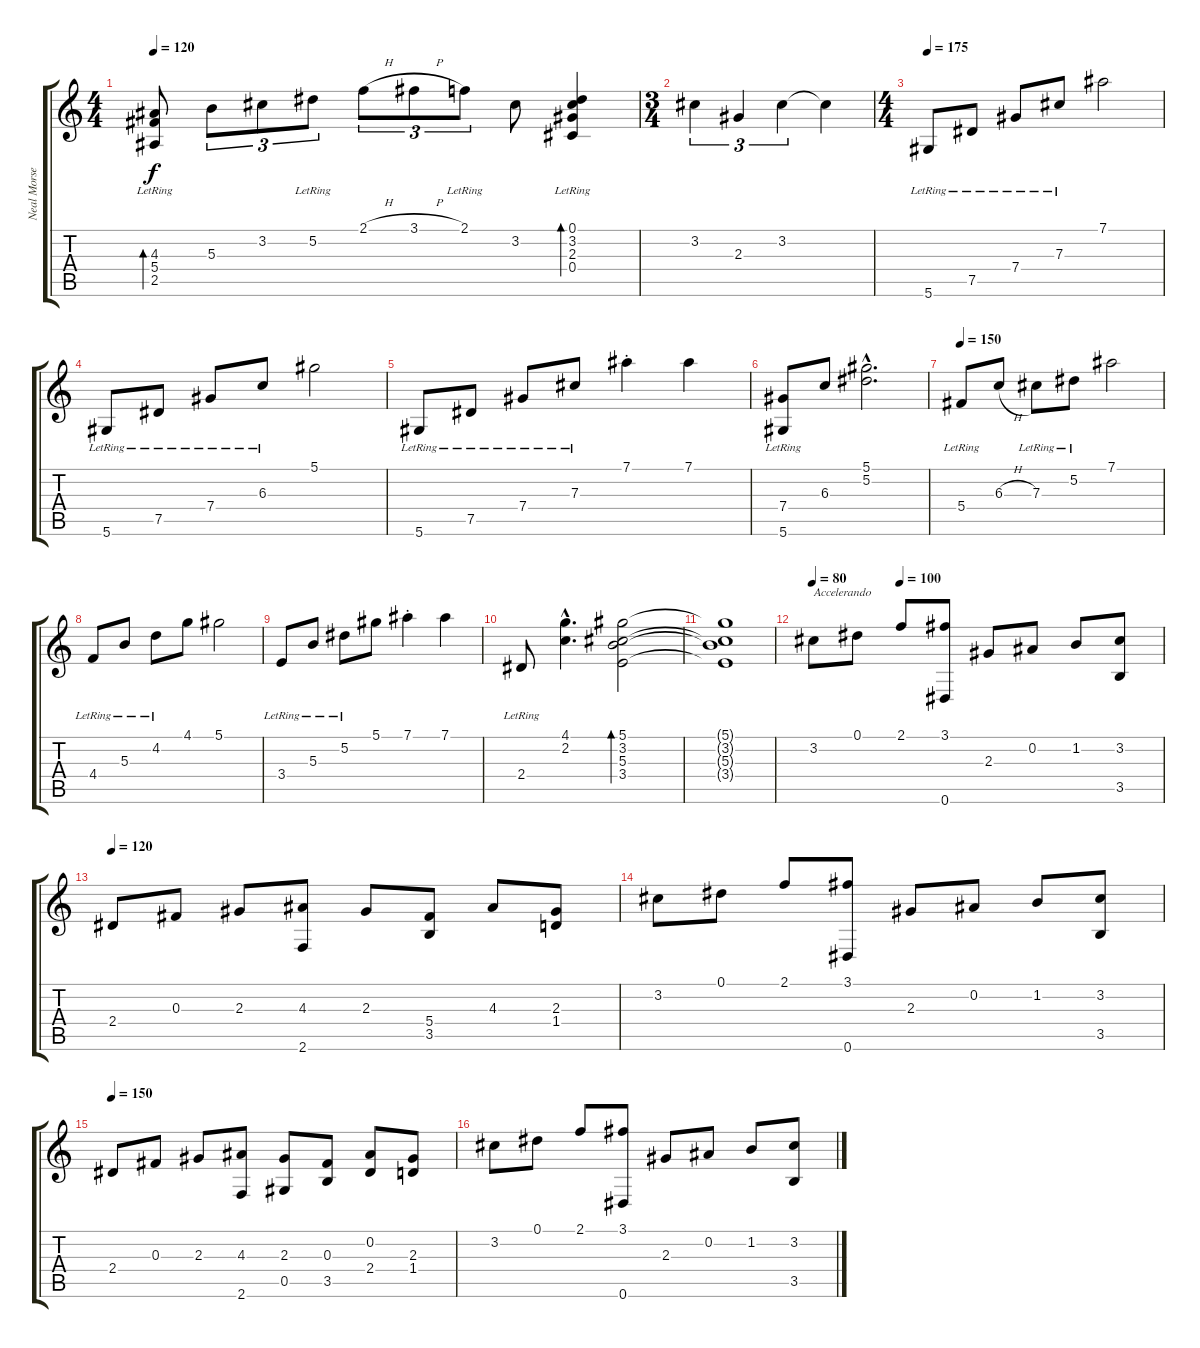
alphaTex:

\track ("Neal Morse" "Neal Morse") {instrument acousticguitarsteel}
\staff {score tabs}
\tuning (Eb4 Bb3 Gb3 Db3 Ab2 Eb2) {hide}
\ts (4 4)
\tempo 120
\clef g2
\ks c
(4.3 5.4{lr} 2.5{lr}).8{bd 480 dy f} 5.3.8{tu (3 2)} 3.2.8{tu (3 2)} 5.2{lr}.8{tu (3 2)} 2.1{h}.8{tu (3 2)} 3.1{h}.8{tu (3 2)} 2.1{lr}.8{tu (3 2)} 3.2.8 (0.1{lr} 3.2{lr} 2.3{lr} 0.4{lr}).4{bd 480} |
\ts (3 4)
3.2.4{tu (3 2)} 2.3.4{tu (3 2)} 3.2.4{tu (3 2)} 3.2{t}.4 |
\ts (4 4)
\tempo 175
5.6{lr}.8 7.5{lr}.8 7.4{lr}.8 7.3{lr}.8 7.1.2 |
5.6{lr}.8 7.5{lr}.8 7.4{lr}.8 6.3{lr}.8 5.1.2 |
5.6{lr}.8 7.5{lr}.8 7.4{lr}.8 7.3{lr}.8 7.1{st}.4 7.1.4 |
(7.4{lr} 5.6{lr}).8 6.3.8 (5.1{hac} 5.2{hac}).2{d} |
\tempo 150
5.4{lr}.8{volume 15} 6.3{h}.8 7.3{lr}.8 5.2{lr}.8 7.1.2 |
4.4{lr}.8 5.3{lr}.8 4.2{lr}.8 4.1.8 5.1.2 |
3.4{lr}.8 5.3{lr}.8 5.2{lr}.8 5.1.8 7.1{st}.4 7.1.4 |
2.4{lr}.8 (4.1{hac} 2.2{hac}).4{d} (5.1 3.2 5.3 3.4).2{bd 480} |
(5.1{t} 3.2{t} 5.3{t} 3.4{t}).1 |
\tempo 80
\tempo (100 0.25)
3.2.8{txt "Accelerando" volume 14} 0.1.8 2.1.8 (3.1 0.6).8 2.3.8 0.2.8 1.2.8 (3.2 3.5).8 |
\tempo 120
2.4.8 0.3.8 2.3.8 (4.3 2.6).8 2.3.8 (5.4 3.5).8 4.3.8 (2.3 1.4).8 |
3.2.8 0.1.8 2.1.8 (3.1 0.6).8 2.3.8 0.2.8 1.2.8 (3.2 3.5).8 |
\tempo 150
2.4.8 0.3.8 2.3.8 (4.3 2.6).8 (2.3 0.5).8 (0.3 3.5).8 (0.2 2.4).8 (2.3 1.4).8 |
3.2.8 0.1.8 2.1.8 (3.1 0.6).8 2.3.8 0.2.8 1.2.8 (3.2 3.5).8
